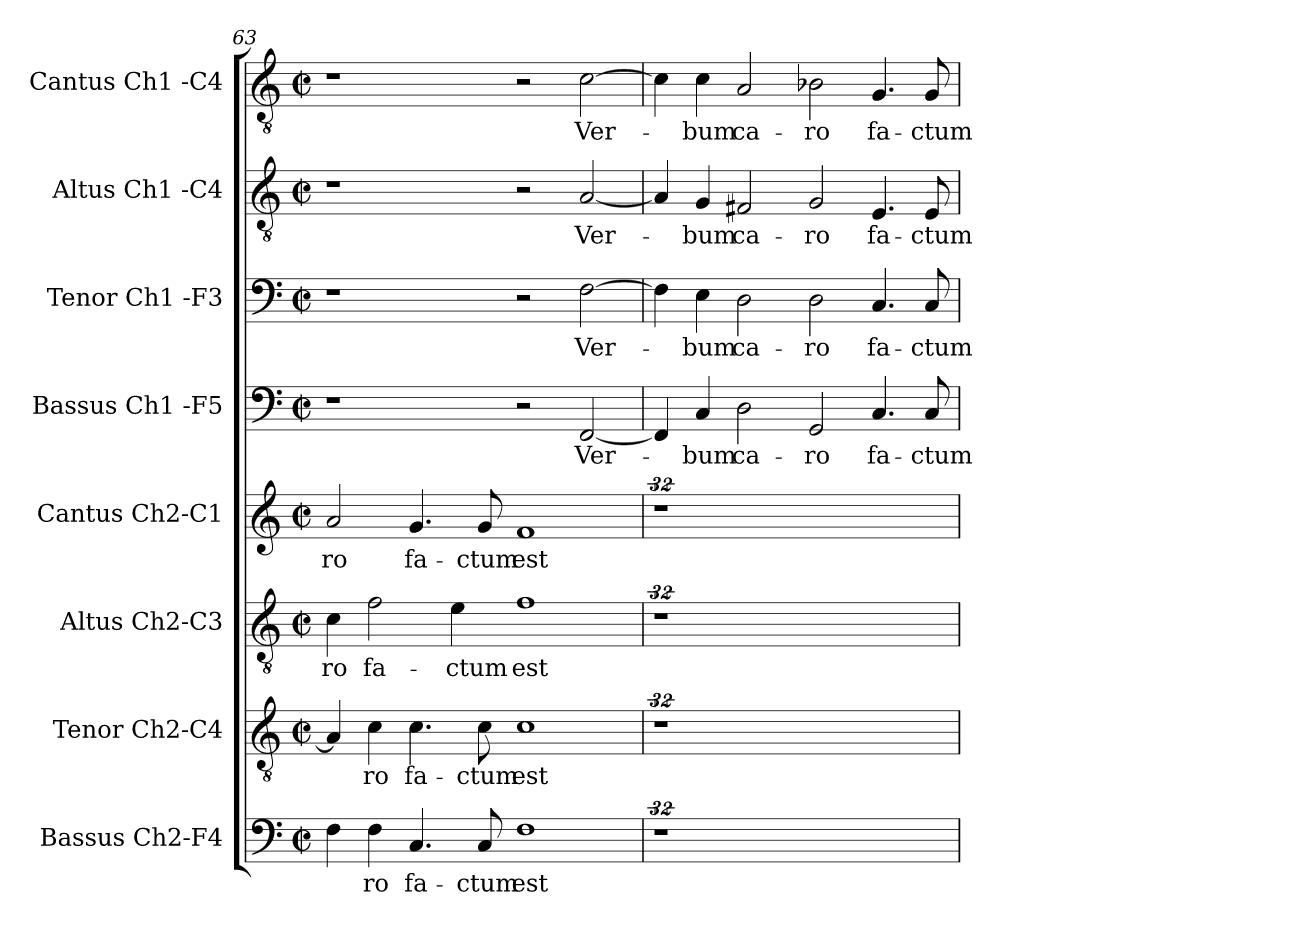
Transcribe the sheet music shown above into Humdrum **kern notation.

**kern	**text	**kern	**text	**kern	**text	**kern	**text	**kern	**text	**kern	**text	**kern	**text	**kern	**text
*part8	*part8	*part7	*part7	*part6	*part6	*part5	*part5	*part4	*part4	*part3	*part3	*part2	*part2	*part1	*part1
*staff8	*staff8	*staff7	*staff7	*staff6	*staff6	*staff5	*staff5	*staff4	*staff4	*staff3	*staff3	*staff2	*staff2	*staff1	*staff1
*I"Bassus Ch2-F4	*	*I"Tenor Ch2-C4	*	*I"Altus Ch2-C3	*	*I"Cantus Ch2-C1	*	*I"Bassus Ch1 -F5	*	*I"Tenor Ch1 -F3	*	*I"Altus Ch1 -C4	*	*I"Cantus Ch1 -C4	*
*I'B2	*	*I'T2	*	*I'A2	*	*I'C2	*	*I'B1	*	*I'T1	*	*I'A1	*	*I'C1	*
*clefF4	*	*clefGv2	*	*clefGv2	*	*clefG2	*	*clefF4	*	*clefF4	*	*clefGv2	*	*clefGv2	*
*k[]	*	*k[]	*	*k[]	*	*k[]	*	*k[]	*	*k[]	*	*k[]	*	*k[]	*
*M2/2	*	*M2/2	*	*M2/2	*	*M2/2	*	*M2/2	*	*M2/2	*	*M2/2	*	*M2/2	*
*met(c|)	*	*met(c|)	*	*met(c|)	*	*met(c|)	*	*met(c|)	*	*met(c|)	*	*met(c|)	*	*met(c|)	*
=63	=63	=63	=63	=63	=63	=63	=63	=63	=63	=63	=63	=63	=63	=63	=63
!	!	!	!	!	!LO:LY:b	!	!LO:LY:b	!	!	!	!	!	!	!	!
4F\	.	4A/]	.	4c\	-ro	2a/	-ro	1r	.	1r	.	1r	.	1r	.
!	!LO:LY:b	!	!LO:LY:b	!	!LO:LY:b	!	!	!	!	!	!	!	!	!	!
4F\	-ro	4c\	-ro	2f\	fa-	.	.	.	.	.	.	.	.	.	.
!	!LO:LY:b	!	!LO:LY:b	!	!	!	!LO:LY:b	!	!	!	!	!	!	!	!
4.C/	fa-	4.c\	fa-	.	.	4.g/	fa-	.	.	.	.	.	.	.	.
!	!	!	!	!	!LO:LY:b	!	!	!	!	!	!	!	!	!	!
.	.	.	.	4e\	-ctum	.	.	.	.	.	.	.	.	.	.
!	!LO:LY:b	!	!LO:LY:b	!	!	!	!LO:LY:b	!	!	!	!	!	!	!	!
8C/	-ctum	8c\	-ctum	.	.	8g/	-ctum	.	.	.	.	.	.	.	.
!	!LO:LY:b	!	!LO:LY:b	!	!LO:LY:b	!	!LO:LY:b	!	!	!	!	!	!	!	!
1F	est	1c	est	1f	est	1f	est	2r	.	2r	.	2r	.	2r	.
!	!	!	!	!	!	!	!	!	!LO:LY:b	!	!LO:LY:b	!	!LO:LY:b	!	!LO:LY:b
.	.	.	.	.	.	.	.	[<2FF/	-Ver-	[>2F\	Ver-	[<2A/	Ver-	[>2c\	Ver-
=64	=64	=64	=64	=64	=64	=64	=64	=64	=64	=64	=64	=64	=64	=64	=64
32%31r	.	32%31r	.	32%31r	.	32%31r	.	4FF/]	.	4F\]	.	4A/]	.	4c\]	.
!	!	!	!	!	!	!	!	!	!LO:LY:b	!	!LO:LY:b	!	!LO:LY:b	!	!LO:LY:b
.	.	.	.	.	.	.	.	4C/	-bum	4E\	-bum	4G/	-bum	4c\	-bum
!	!	!	!	!	!	!	!	!	!LO:LY:b	!	!LO:LY:b	!	!LO:LY:b	!	!LO:LY:b
.	.	.	.	.	.	.	.	2D\	ca-	2D\	ca-	2F#X/	ca-	2A/	ca-
1ryy	.	1ryy	.	1ryy	.	1ryy	.	.	.	.	.	.	.	.	.
!	!	!	!	!	!	!	!	!	!LO:LY:b	!	!LO:LY:b	!	!LO:LY:b	!	!LO:LY:b
.	.	.	.	.	.	.	.	2GG/	-ro	2D\	-ro	2G/	-ro	2B-X\	-ro
!	!	!	!	!	!	!	!	!	!LO:LY:b	!	!LO:LY:b	!	!LO:LY:b	!	!LO:LY:b
.	.	.	.	.	.	.	.	4.C/	fa-	4.C/	fa-	4.E/	fa-	4.G/	fa-
!	!	!	!	!	!	!	!	!	!LO:LY:b	!	!LO:LY:b	!	!LO:LY:b	!	!LO:LY:b
.	.	.	.	.	.	.	.	8C/	-ctum	8C/	-ctum	8E/	-ctum	8G/	-ctum
32ryy	.	32ryy	.	32ryy	.	32ryy	.	.	.	.	.	.	.	.	.
=	=	=	=	=	=	=	=	=	=	=	=	=	=	=	=
*-	*-	*-	*-	*-	*-	*-	*-	*-	*-	*-	*-	*-	*-	*-	*-
